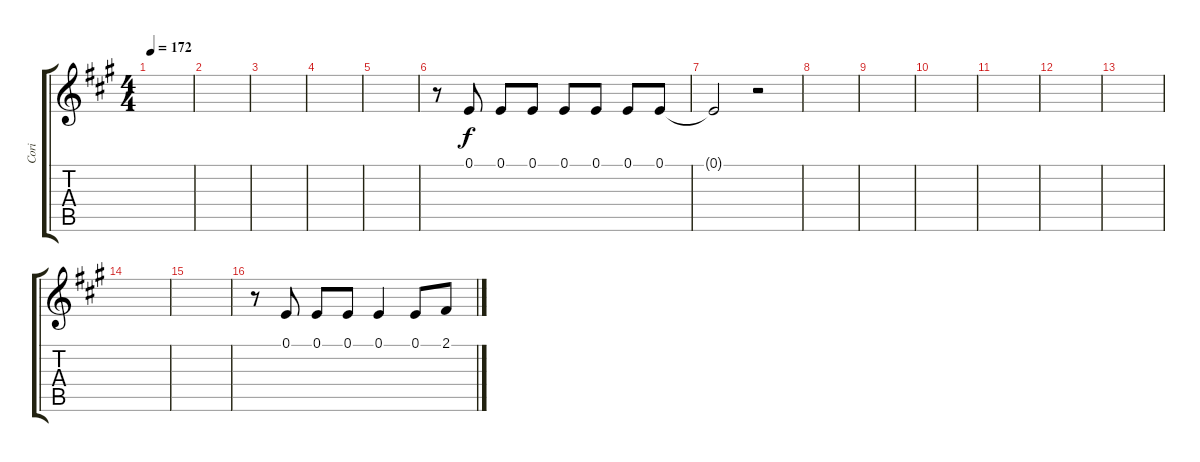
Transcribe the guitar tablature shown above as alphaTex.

\track ("Cori" "Cori") {instrument clarinet}
\staff {score tabs}
\tuning (E4 B3 G3 D3 A2 E2) {hide}
\ts (4 4)
\tempo 172
\clef g2
\ks a
|
|
|
|
|
r.8 0.1.8 0.1.8 0.1.8 0.1.8 0.1.8 0.1.8 0.1.8 |
0.1{t}.2 r.2 |
|
|
|
|
|
|
|
|
r.8 0.1.8 0.1.8 0.1.8 0.1.4 0.1.8 2.1.8
